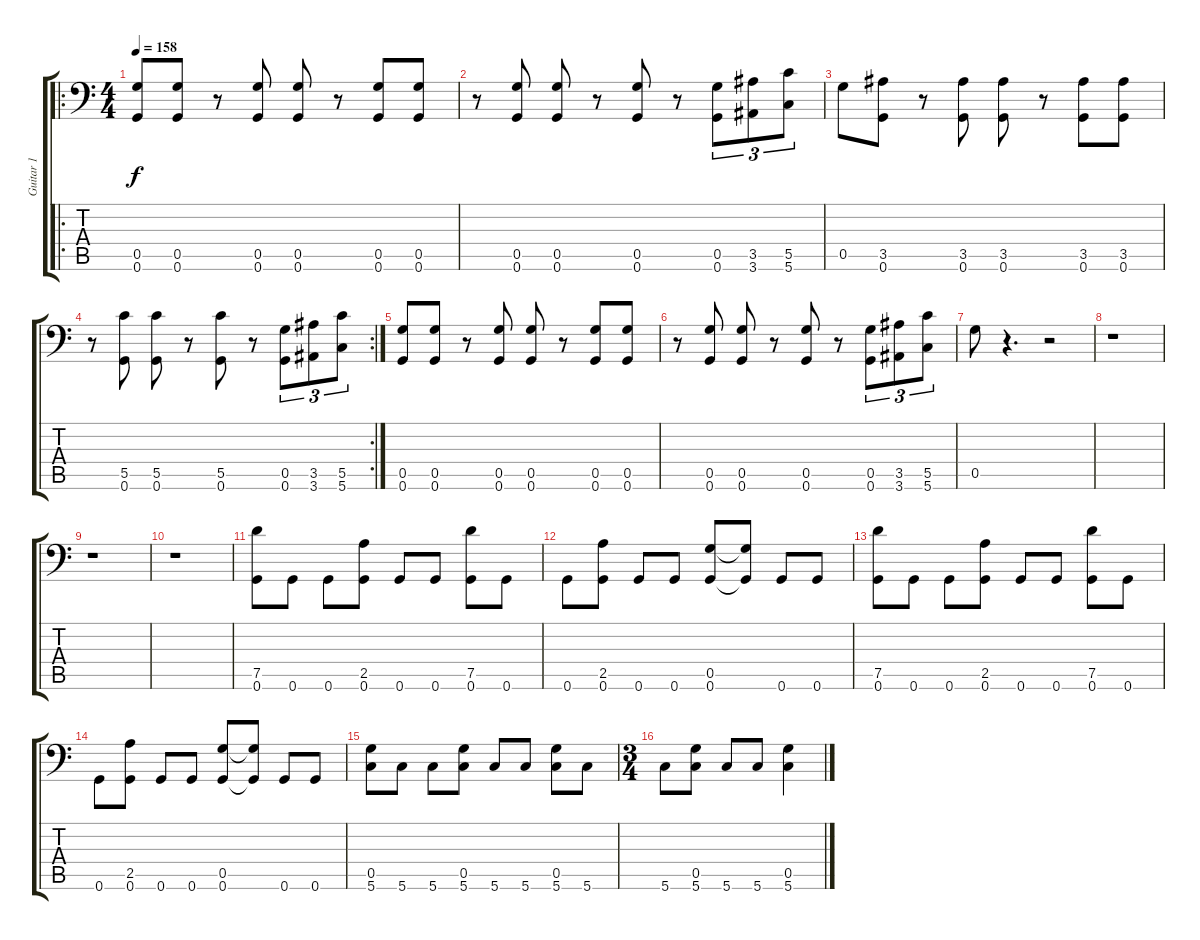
\track ("Guitar 1" "Guitar 1") {instrument overdrivenguitar}
\staff {score tabs}
\tuning (D4 A3 F3 C3 G2 G1) {hide}
\ro
\ts (4 4)
\tempo 158
\clef f4
\ks c
(0.5 0.6).8{dy f} (0.5 0.6).8 r.8 (0.5 0.6).8 (0.5 0.6).8 r.8 (0.5 0.6).8 (0.5 0.6).8 |
r.8 (0.5 0.6).8 (0.5 0.6).8 r.8 (0.5 0.6).8 r.8 (0.5 0.6).8{tu (3 2)} (3.5 3.6).8{tu (3 2)} (5.5 5.6).8{tu (3 2)} |
0.5.8 (3.5 0.6).8 r.8 (3.5 0.6).8 (3.5 0.6).8 r.8 (3.5 0.6).8 (3.5 0.6).8 |
\rc 2
r.8 (5.5 0.6).8 (5.5 0.6).8 r.8 (5.5 0.6).8 r.8 (0.5 0.6).8{tu (3 2)} (3.5 3.6).8{tu (3 2)} (5.5 5.6).8{tu (3 2)} |
(0.5 0.6).8 (0.5 0.6).8 r.8 (0.5 0.6).8 (0.5 0.6).8 r.8 (0.5 0.6).8 (0.5 0.6).8 |
r.8 (0.5 0.6).8 (0.5 0.6).8 r.8 (0.5 0.6).8 r.8 (0.5 0.6).8{tu (3 2)} (3.5 3.6).8{tu (3 2)} (5.5 5.6).8{tu (3 2)} |
0.5.8 r.4{d} r.2 |
r.1 |
r.1 |
r.1 |
(7.5 0.6).8 0.6.8 0.6.8 (2.5 0.6).8 0.6.8 0.6.8 (7.5 0.6).8 0.6.8 |
0.6.8 (2.5 0.6).8 0.6.8 0.6.8 (0.5 0.6).8 (0.5{t} 0.6{t}).8 0.6.8 0.6.8 |
(7.5 0.6).8 0.6.8 0.6.8 (2.5 0.6).8 0.6.8 0.6.8 (7.5 0.6).8 0.6.8 |
0.6.8 (2.5 0.6).8 0.6.8 0.6.8 (0.5 0.6).8 (0.5{t} 0.6{t}).8 0.6.8 0.6.8 |
(0.5 5.6).8 5.6.8 5.6.8 (0.5 5.6).8 5.6.8 5.6.8 (0.5 5.6).8 5.6.8 |
\ts (3 4)
5.6.8 (0.5 5.6).8 5.6.8 5.6.8 (0.5 5.6).4
